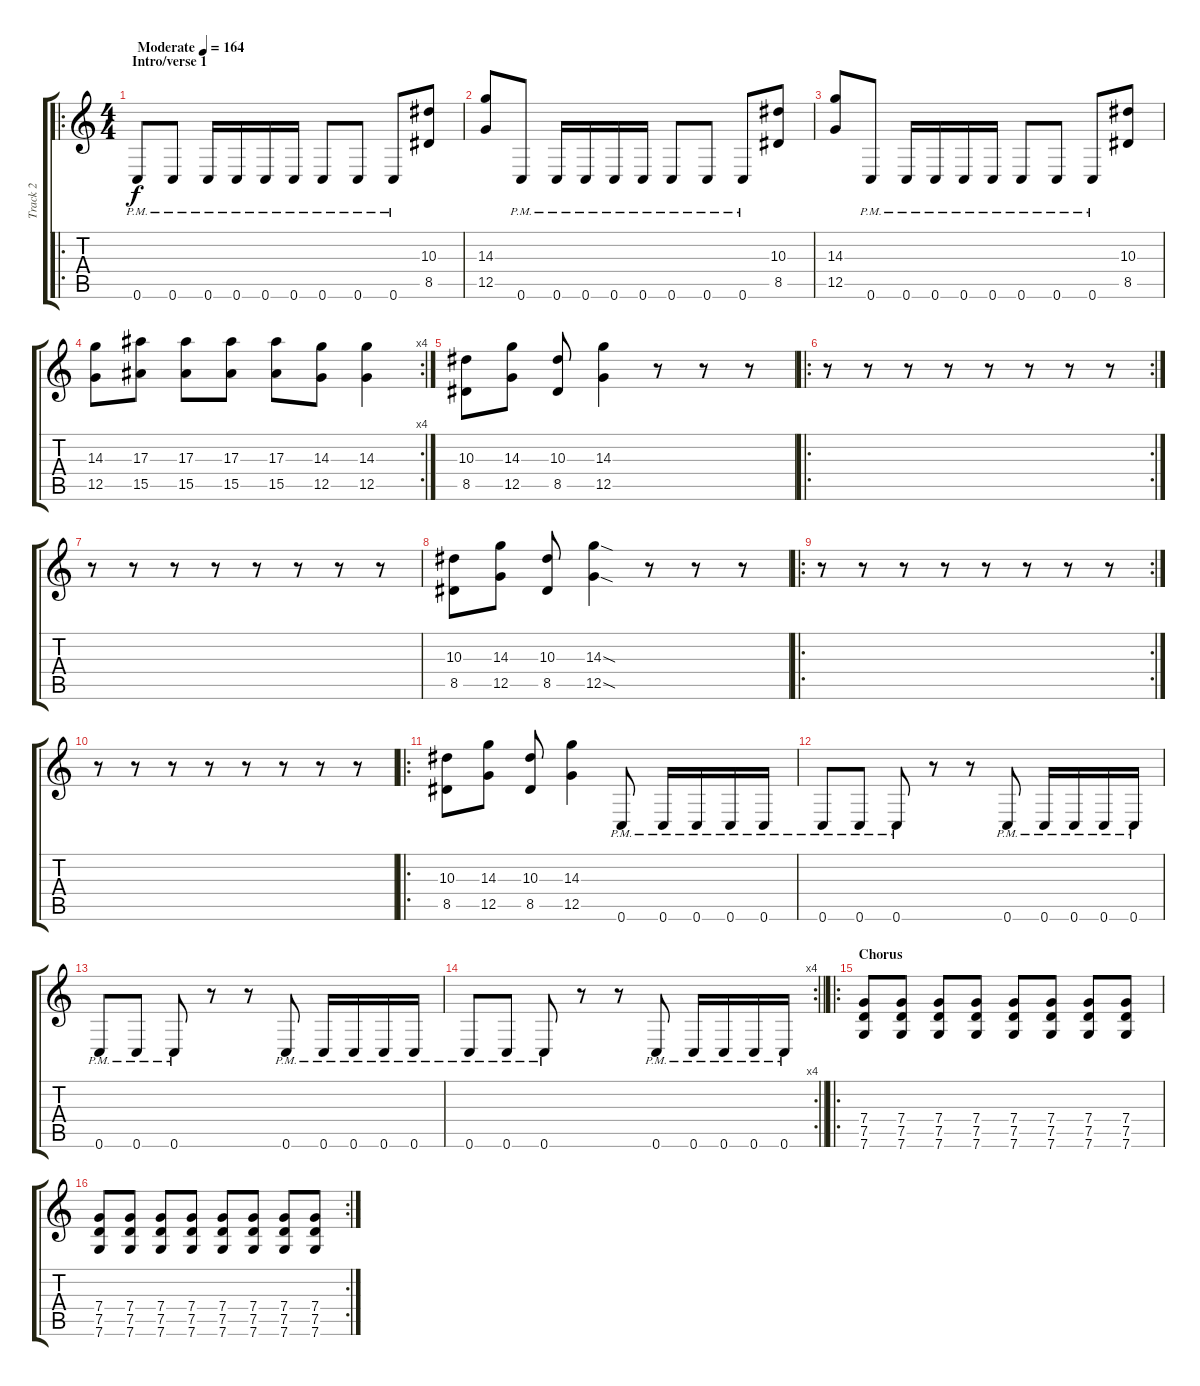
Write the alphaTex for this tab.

\track ("Track 2" "Track 2") {instrument distortionguitar}
\staff {score tabs}
\tuning (D4 A3 F3 C3 G2 C2) {hide}
\ro
\ts (4 4)
\section ("" "Intro/verse 1")
\tempo (164 "Moderate")
\clef g2
\ks c
0.6{pm}.8{dy f instrument distortionguitar} 0.6{pm}.8 0.6{pm}.16 0.6{pm}.16 0.6{pm}.16 0.6{pm}.16 0.6{pm}.8 0.6{pm}.8 0.6{pm}.8 (10.3 8.5).8 |
(14.3 12.5).8 0.6{pm}.8 0.6{pm}.16 0.6{pm}.16 0.6{pm}.16 0.6{pm}.16 0.6{pm}.8 0.6{pm}.8 0.6{pm}.8 (10.3 8.5).8 |
(14.3 12.5).8 0.6{pm}.8 0.6{pm}.16 0.6{pm}.16 0.6{pm}.16 0.6{pm}.16 0.6{pm}.8 0.6{pm}.8 0.6{pm}.8 (10.3 8.5).8 |
\rc 4
(14.3 12.5).8 (17.3 15.5).8 (17.3 15.5).8 (17.3 15.5).8 (17.3 15.5).8 (14.3 12.5).8 (14.3 12.5).4 |
(10.3 8.5).8 (14.3 12.5).8 (10.3 8.5).8 (14.3 12.5).4 r.8 r.8 r.8 |
\ro
\rc 2
r.8 r.8 r.8 r.8 r.8 r.8 r.8 r.8 |
r.8 r.8 r.8 r.8 r.8 r.8 r.8 r.8 |
(10.3 8.5).8 (14.3 12.5).8 (10.3 8.5).8 (14.3{sod} 12.5{sod}).4 r.8 r.8 r.8 |
\ro
\rc 2
r.8 r.8 r.8 r.8 r.8 r.8 r.8 r.8 |
r.8 r.8 r.8 r.8 r.8 r.8 r.8 r.8 |
\ro
(10.3 8.5).8 (14.3 12.5).8 (10.3 8.5).8 (14.3 12.5).4 0.6{pm}.8 0.6{pm}.16 0.6{pm}.16 0.6{pm}.16 0.6{pm}.16 |
0.6{pm}.8 0.6{pm}.8 0.6{pm}.8 r.8 r.8 0.6{pm}.8 0.6{pm}.16 0.6{pm}.16 0.6{pm}.16 0.6{pm}.16 |
0.6{pm}.8 0.6{pm}.8 0.6{pm}.8 r.8 r.8 0.6{pm}.8 0.6{pm}.16 0.6{pm}.16 0.6{pm}.16 0.6{pm}.16 |
\rc 4
\barLineRight lightlight
0.6{pm}.8 0.6{pm}.8 0.6{pm}.8 r.8 r.8 0.6{pm}.8 0.6{pm}.16 0.6{pm}.16 0.6{pm}.16 0.6{pm}.16 |
\ro
\section ("" "Chorus")
(7.4 7.5 7.6).8 (7.4 7.5 7.6).8 (7.4 7.5 7.6).8 (7.4 7.5 7.6).8 (7.4 7.5 7.6).8 (7.4 7.5 7.6).8 (7.4 7.5 7.6).8 (7.4 7.5 7.6).8 |
\rc 2
(7.4 7.5 7.6).8 (7.4 7.5 7.6).8 (7.4 7.5 7.6).8 (7.4 7.5 7.6).8 (7.4 7.5 7.6).8 (7.4 7.5 7.6).8 (7.4 7.5 7.6).8 (7.4 7.5 7.6).8
